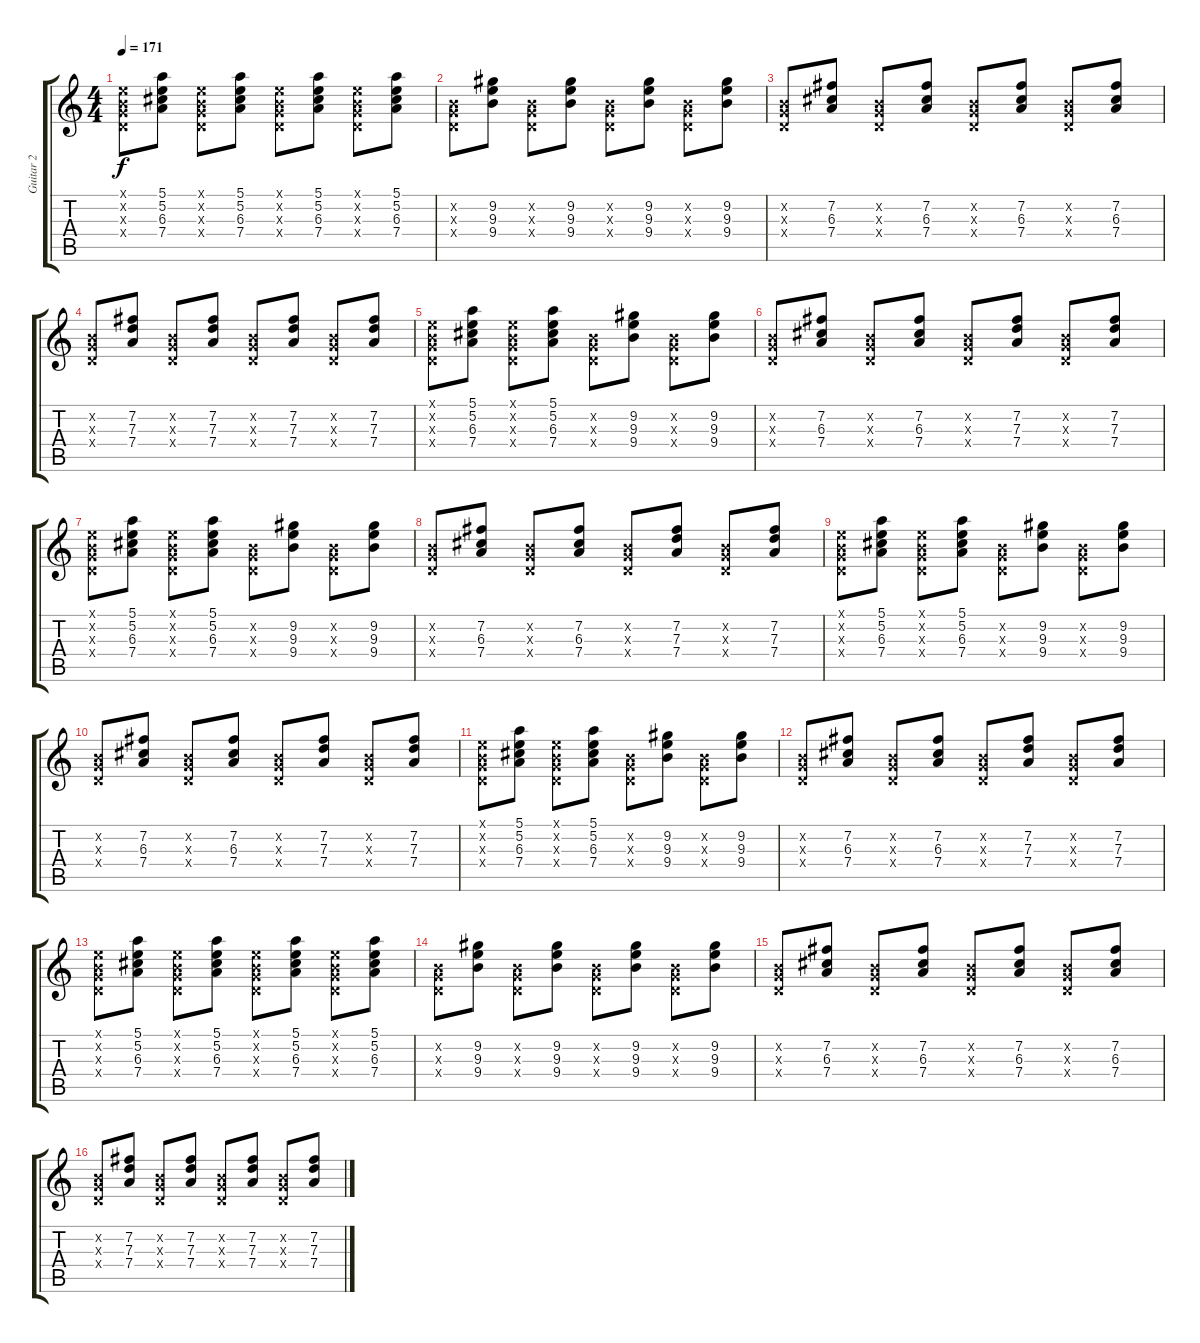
\track ("Guitar 2" "Guitar 2") {instrument electricguitarclean}
\staff {score tabs}
\tuning (E4 B3 G3 D3 A2 E2) {hide}
\ts (4 4)
\tempo 171
\clef g2
\ks c
(0.1{x} 0.2{x} 0.3{x} 0.4{x}).8{dy f} (5.1 5.2 6.3 7.4).8 (0.1{x} 0.2{x} 0.3{x} 0.4{x}).8 (5.1 5.2 6.3 7.4).8 (0.1{x} 0.2{x} 0.3{x} 0.4{x}).8 (5.1 5.2 6.3 7.4).8 (0.1{x} 0.2{x} 0.3{x} 0.4{x}).8 (5.1 5.2 6.3 7.4).8 |
(0.2{x} 0.3{x} 0.4{x}).8 (9.2 9.3 9.4).8 (0.2{x} 0.3{x} 0.4{x}).8 (9.2 9.3 9.4).8 (0.2{x} 0.3{x} 0.4{x}).8 (9.2 9.3 9.4).8 (0.2{x} 0.3{x} 0.4{x}).8 (9.2 9.3 9.4).8 |
(0.2{x} 0.3{x} 0.4{x}).8 (7.2 6.3 7.4).8 (0.2{x} 0.3{x} 0.4{x}).8 (7.2 6.3 7.4).8 (0.2{x} 0.3{x} 0.4{x}).8 (7.2 6.3 7.4).8 (0.2{x} 0.3{x} 0.4{x}).8 (7.2 6.3 7.4).8 |
(0.2{x} 0.3{x} 0.4{x}).8 (7.2 7.3 7.4).8 (0.2{x} 0.3{x} 0.4{x}).8 (7.2 7.3 7.4).8 (0.2{x} 0.3{x} 0.4{x}).8 (7.2 7.3 7.4).8 (0.2{x} 0.3{x} 0.4{x}).8 (7.2 7.3 7.4).8 |
(0.1{x} 0.2{x} 0.3{x} 0.4{x}).8 (5.1 5.2 6.3 7.4).8 (0.1{x} 0.2{x} 0.3{x} 0.4{x}).8 (5.1 5.2 6.3 7.4).8 (0.2{x} 0.3{x} 0.4{x}).8 (9.2 9.3 9.4).8 (0.2{x} 0.3{x} 0.4{x}).8 (9.2 9.3 9.4).8 |
(0.2{x} 0.3{x} 0.4{x}).8 (7.2 6.3 7.4).8 (0.2{x} 0.3{x} 0.4{x}).8 (7.2 6.3 7.4).8 (0.2{x} 0.3{x} 0.4{x}).8 (7.2 7.3 7.4).8 (0.2{x} 0.3{x} 0.4{x}).8 (7.2 7.3 7.4).8 |
(0.1{x} 0.2{x} 0.3{x} 0.4{x}).8 (5.1 5.2 6.3 7.4).8 (0.1{x} 0.2{x} 0.3{x} 0.4{x}).8 (5.1 5.2 6.3 7.4).8 (0.2{x} 0.3{x} 0.4{x}).8 (9.2 9.3 9.4).8 (0.2{x} 0.3{x} 0.4{x}).8 (9.2 9.3 9.4).8 |
(0.2{x} 0.3{x} 0.4{x}).8 (7.2 6.3 7.4).8 (0.2{x} 0.3{x} 0.4{x}).8 (7.2 6.3 7.4).8 (0.2{x} 0.3{x} 0.4{x}).8 (7.2 7.3 7.4).8 (0.2{x} 0.3{x} 0.4{x}).8 (7.2 7.3 7.4).8 |
(0.1{x} 0.2{x} 0.3{x} 0.4{x}).8 (5.1 5.2 6.3 7.4).8 (0.1{x} 0.2{x} 0.3{x} 0.4{x}).8 (5.1 5.2 6.3 7.4).8 (0.2{x} 0.3{x} 0.4{x}).8 (9.2 9.3 9.4).8 (0.2{x} 0.3{x} 0.4{x}).8 (9.2 9.3 9.4).8 |
(0.2{x} 0.3{x} 0.4{x}).8 (7.2 6.3 7.4).8 (0.2{x} 0.3{x} 0.4{x}).8 (7.2 6.3 7.4).8 (0.2{x} 0.3{x} 0.4{x}).8 (7.2 7.3 7.4).8 (0.2{x} 0.3{x} 0.4{x}).8 (7.2 7.3 7.4).8 |
(0.1{x} 0.2{x} 0.3{x} 0.4{x}).8 (5.1 5.2 6.3 7.4).8 (0.1{x} 0.2{x} 0.3{x} 0.4{x}).8 (5.1 5.2 6.3 7.4).8 (0.2{x} 0.3{x} 0.4{x}).8 (9.2 9.3 9.4).8 (0.2{x} 0.3{x} 0.4{x}).8 (9.2 9.3 9.4).8 |
(0.2{x} 0.3{x} 0.4{x}).8 (7.2 6.3 7.4).8 (0.2{x} 0.3{x} 0.4{x}).8 (7.2 6.3 7.4).8 (0.2{x} 0.3{x} 0.4{x}).8 (7.2 7.3 7.4).8 (0.2{x} 0.3{x} 0.4{x}).8 (7.2 7.3 7.4).8 |
(0.1{x} 0.2{x} 0.3{x} 0.4{x}).8 (5.1 5.2 6.3 7.4).8 (0.1{x} 0.2{x} 0.3{x} 0.4{x}).8 (5.1 5.2 6.3 7.4).8 (0.1{x} 0.2{x} 0.3{x} 0.4{x}).8 (5.1 5.2 6.3 7.4).8 (0.1{x} 0.2{x} 0.3{x} 0.4{x}).8 (5.1 5.2 6.3 7.4).8 |
(0.2{x} 0.3{x} 0.4{x}).8 (9.2 9.3 9.4).8 (0.2{x} 0.3{x} 0.4{x}).8 (9.2 9.3 9.4).8 (0.2{x} 0.3{x} 0.4{x}).8 (9.2 9.3 9.4).8 (0.2{x} 0.3{x} 0.4{x}).8 (9.2 9.3 9.4).8 |
(0.2{x} 0.3{x} 0.4{x}).8 (7.2 6.3 7.4).8 (0.2{x} 0.3{x} 0.4{x}).8 (7.2 6.3 7.4).8 (0.2{x} 0.3{x} 0.4{x}).8 (7.2 6.3 7.4).8 (0.2{x} 0.3{x} 0.4{x}).8 (7.2 6.3 7.4).8 |
(0.2{x} 0.3{x} 0.4{x}).8 (7.2 7.3 7.4).8 (0.2{x} 0.3{x} 0.4{x}).8 (7.2 7.3 7.4).8 (0.2{x} 0.3{x} 0.4{x}).8 (7.2 7.3 7.4).8 (0.2{x} 0.3{x} 0.4{x}).8 (7.2 7.3 7.4).8
